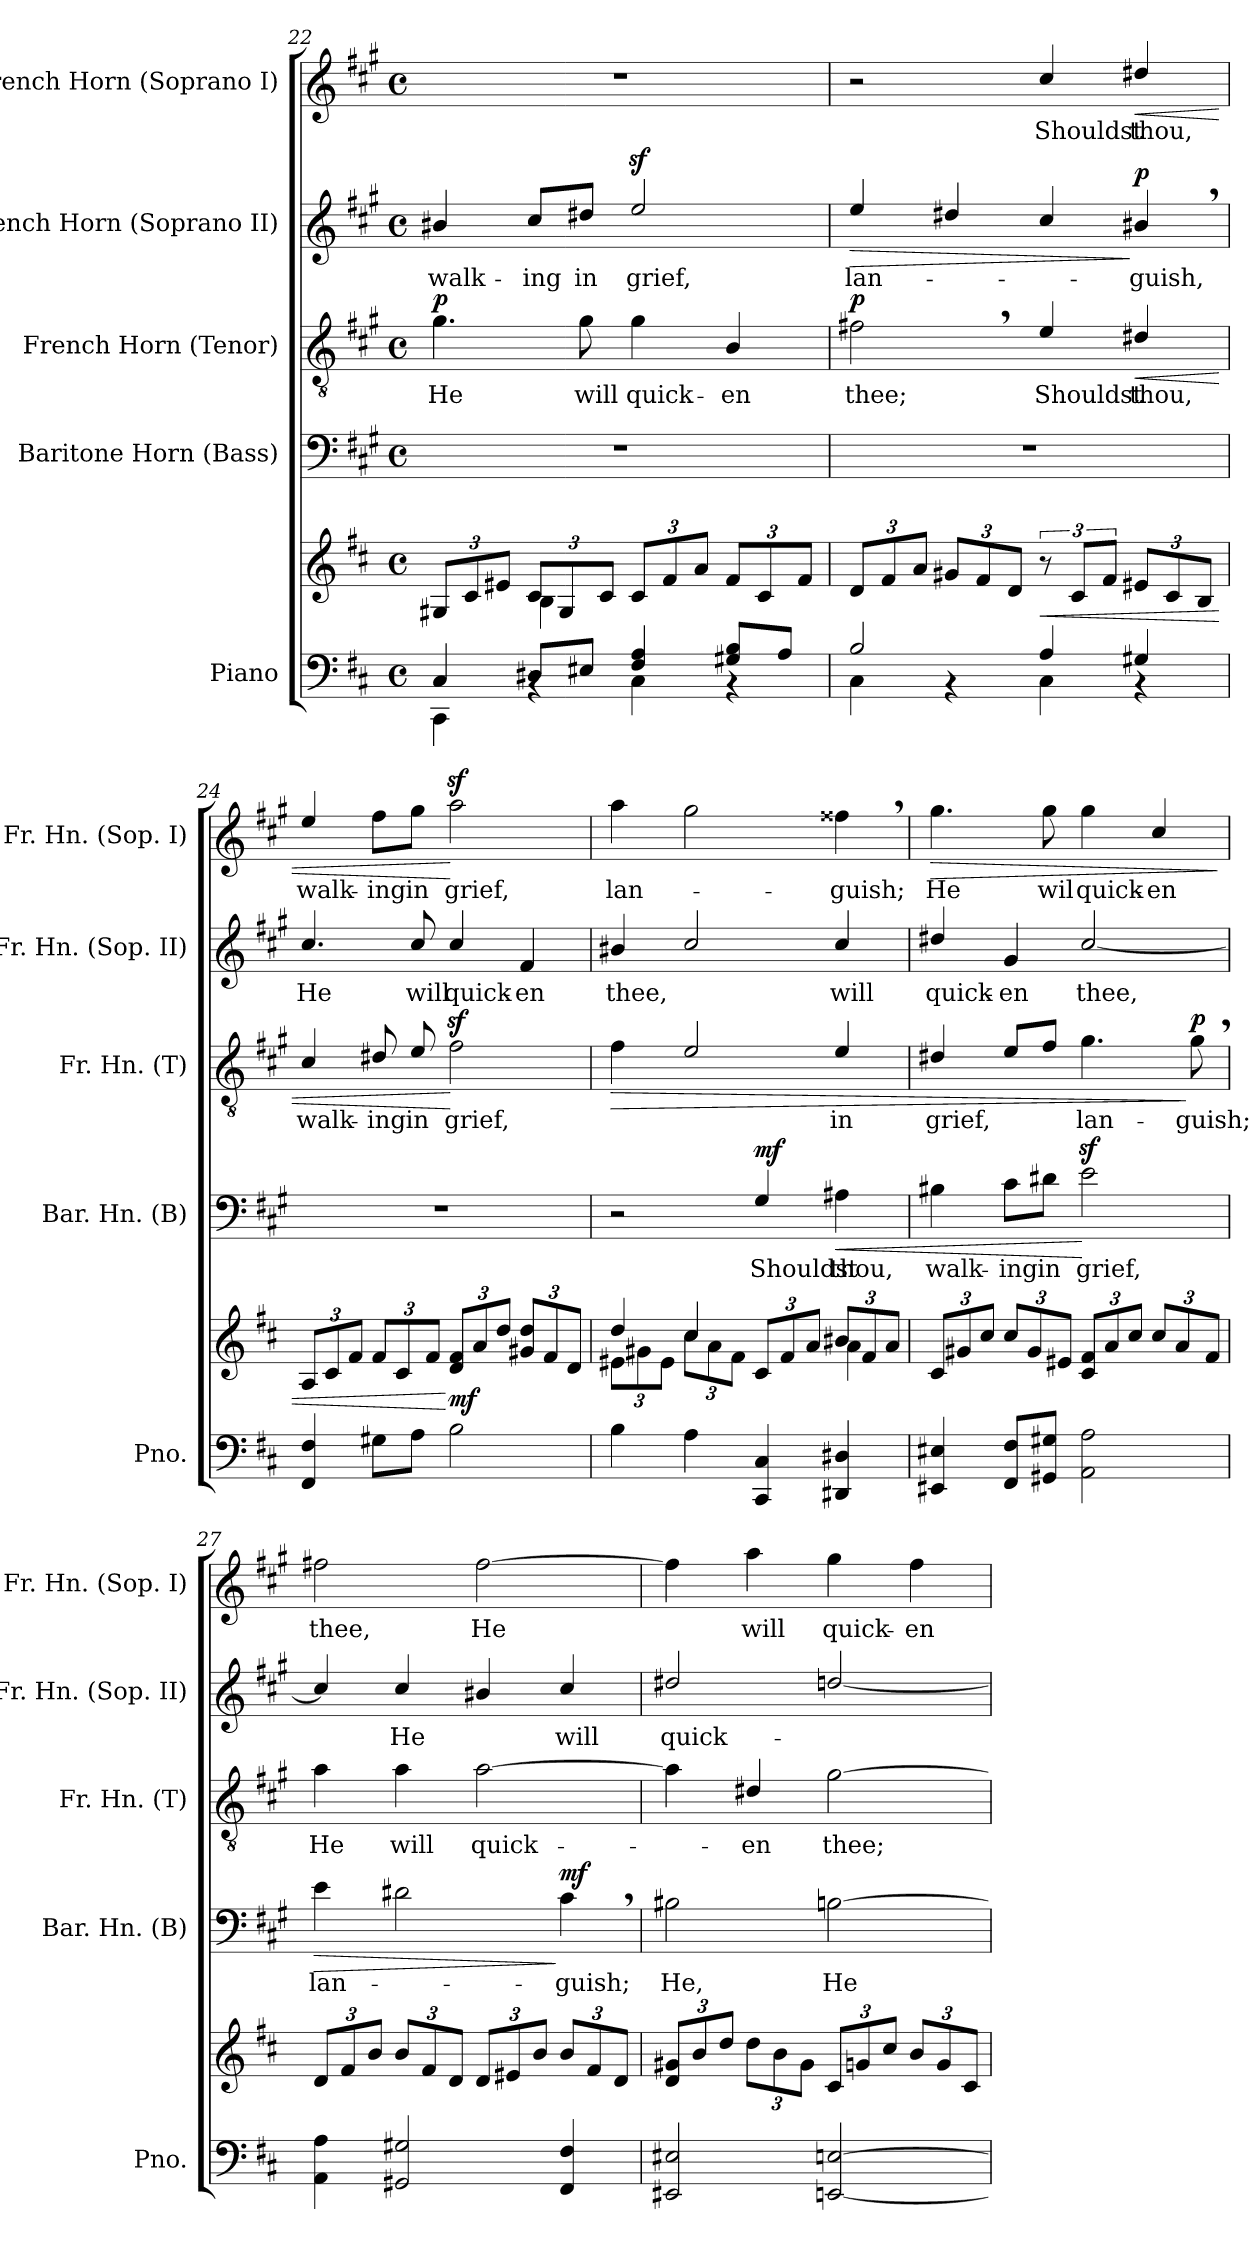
**kern	**kern	**dynam	**kern	**text	**dynam	**kern	**text	**dynam	**kern	**text	**dynam	**kern	**text	**dynam
*part5	*part5	*part5	*part4	*part4	*part4	*part3	*part3	*part3	*part2	*part2	*part2	*part1	*part1	*part1
*staff6	*staff5	*staff5/6	*staff4	*staff4	*staff4	*staff3	*staff3	*staff3	*staff2	*staff2	*staff2	*staff1	*staff1	*staff1
*I"Piano	*	*	*I"Baritone Horn (Bass)	*	*	*I"French Horn (Tenor)	*	*	*I"French Horn (Soprano II)	*	*	*I"French Horn (Soprano I)	*	*
*I'Pno.	*	*	*I'Bar. Hn. (B)	*	*	*I'Fr. Hn. (T)	*	*	*I'Fr. Hn. (Sop. II)	*	*	*I'Fr. Hn. (Sop. I)	*	*
*clefF4	*clefG2	*	*clefF4	*	*	*clefGv2	*	*	*clefG2	*	*	*clefG2	*	*
*	*	*	*ITrd4c7	*	*	*ITrd4c7	*	*	*ITrd4c7	*	*	*ITrd4c7	*	*
*k[f#c#]	*k[f#c#]	*	*k[f#c#]	*	*	*k[f#c#]	*	*	*k[f#c#]	*	*	*k[f#c#]	*	*
*M4/4	*M4/4	*	*M4/4	*	*	*M4/4	*	*	*M4/4	*	*	*M4/4	*	*
*met(c)	*met(c)	*	*met(c)	*	*	*met(c)	*	*	*met(c)	*	*	*met(c)	*	*
=22	=22	=22	=22	=22	=22	=22	=22	=22	=22	=22	=22	=22	=22	=22
*^	*	*	*	*	*	*	*	*	*	*	*	*	*	*
*	*	*Xbrackettup	*	*	*	*	*	*	*	*	*	*	*	*	*
*	*	*^	*	*	*	*	*	*	*	*	*	*	*	*	*
!	!	!	!	!	!	!	!	!	!LO:LY:b	!LO:DY:a	!	!LO:LY:b	!	!	!	!
4C#/	4CC#\	12G#X/L	4rFyy	.	1r	.	.	4.c#\	He	p	4e#X/	walk-	.	1r	.	.
.	.	12c#/	.	.	.	.	.	.	.	.	.	.	.	.	.	.
.	.	12e#X/J	.	.	.	.	.	.	.	.	.	.	.	.	.	.
!	!	!	!	!	!	!	!	!	!	!	!	!LO:LY:b	!	!	!	!
8D#X/L	4rBB	12c#/L	4B\	.	.	.	.	.	.	.	8f#/L	-ing	.	.	.	.
.	.	12G#/	.	.	.	.	.	.	.	.	.	.	.	.	.	.
!	!	!	!	!	!	!	!	!	!LO:LY:b	!	!	!LO:LY:b	!	!	!	!
8E#X/J	.	.	.	.	.	.	.	8c#\	will	.	8g#X/J	in	.	.	.	.
.	.	12c#/J	.	.	.	.	.	.	.	.	.	.	.	.	.	.
!	!	!	!	!	!	!	!	!	!LO:LY:b	!	!	!LO:LY:b	!	!	!	!
4F#/ 4A/	4C#\	12c#/L	2ryy	.	.	.	.	4c#\	quick-	.	2az>/	grief,	.	.	.	.
.	.	12f#/	.	.	.	.	.	.	.	.	.	.	.	.	.	.
.	.	12a/J	.	.	.	.	.	.	.	.	.	.	.	.	.	.
!	!	!	!	!	!	!	!	!	!LO:LY:b	!	!	!	!	!	!	!
8G#X/ 8B/L	4r	12f#/L	.	.	.	.	.	4E/	-en	.	.	.	.	.	.	.
.	.	12c#/	.	.	.	.	.	.	.	.	.	.	.	.	.	.
8A/J	.	.	.	.	.	.	.	.	.	.	.	.	.	.	.	.
.	.	12f#/J	.	.	.	.	.	.	.	.	.	.	.	.	.	.
*	*	*v	*v	*	*	*	*	*	*	*	*	*	*	*	*	*
=23	=23	=23	=23	=23	=23	=23	=23	=23	=23	=23	=23	=23	=23	=23	=23
!	!	!	!	!	!	!	!	!LO:LY:b	!LO:DY:a	!	!LO:LY:b	!LO:HP:b	!	!	!
2B/	4C#\	12d/L	.	1r	.	.	2Bn,\	thee;	p	4a/	lan-	>	2r	.	.
.	.	12f#/	.	.	.	.	.	.	.	.	.	.	.	.	.
.	.	12a/J	.	.	.	.	.	.	.	.	.	.	.	.	.
.	4r	12g#X/L	.	.	.	.	.	.	.	4g#X/	.	.	.	.	.
.	.	12f#/	.	.	.	.	.	.	.	.	.	.	.	.	.
.	.	12d/J	.	.	.	.	.	.	.	.	.	.	.	.	.
*	*	*brackettup	*	*	*	*	*	*	*	*	*	*	*	*	*
!	!	!	!LO:HP:b	!	!	!	!	!LO:LY:b	!	!	!	!	!	!LO:LY:b	!
4A/	4C#\	12r	<	.	.	.	4A/	Shouldst	.	4f#/	.	.	4f#/	Shouldst	.
.	.	12c#/L	.	.	.	.	.	.	.	.	.	.	.	.	.
.	.	12f#/J	.	.	.	.	.	.	.	.	.	.	.	.	.
*	*	*Xbrackettup	*	*	*	*	*	*	*	*	*	*	*	*	*
!	!	!	!	!	!	!	!	!LO:LY:b	!LO:HP:b	!	!LO:LY:b	!LO:DY:n=1:a	!	!LO:LY:b	!LO:HP:b
4G#X/	4r	12e#X/L	.	.	.	.	4G#X/	thou,	<	4e#X,/	-guish,	] p	4g#X/	thou,	<
.	.	12c#/	.	.	.	.	.	.	.	.	.	.	.	.	.
.	.	12B/J	.	.	.	.	.	.	.	.	.	.	.	.	.
*v	*v	*	*	*	*	*	*	*	*	*	*	*	*	*	*
!!LO:PB:g=z
=24	=24	=24	=24	=24	=24	=24	=24	=24	=24	=24	=24	=24	=24	=24
!	!	!	!	!	!	!	!LO:LY:b	!	!	!LO:LY:b	!	!	!LO:LY:b	!
4FF#/ 4F#/	12A/L	.	1r	.	.	4F#/	walk-	.	4.f#/	He	.	4a/	walk-	.
.	12c#/	.	.	.	.	.	.	.	.	.	.	.	.	.
.	12f#/J	.	.	.	.	.	.	.	.	.	.	.	.	.
!	!	!	!	!	!	!	!LO:LY:b	!	!	!	!	!	!LO:LY:b	!
8G#X\L	12f#/L	.	.	.	.	8G#X/	-ing	.	.	.	.	8b\L	-ing	.
.	12c#/	.	.	.	.	.	.	.	.	.	.	.	.	.
!	!	!	!	!	!	!	!LO:LY:b	!	!	!LO:LY:b	!	!	!LO:LY:b	!
8A\J	.	.	.	.	.	8A/	in	.	8f#/	will	.	8cc#\J	in	.
.	12f#/J	.	.	.	.	.	.	.	.	.	.	.	.	.
!	!	!LO:DY:n=1:b	!	!	!	!	!LO:LY:b	!	!	!LO:LY:b	!	!	!LO:LY:b	!
2B\	12d/ 12f#/L	[ mf	.	.	.	2Bz>\	grief,	[	4f#/	quick-	.	2ddz>\	grief,	[
.	12a/	.	.	.	.	.	.	.	.	.	.	.	.	.
.	12dd/J	.	.	.	.	.	.	.	.	.	.	.	.	.
!	!	!	!	!	!	!	!	!	!	!LO:LY:b	!	!	!	!
.	12g#X/ 12dd/L	.	.	.	.	.	.	.	4B/	-en	.	.	.	.
.	12f#/	.	.	.	.	.	.	.	.	.	.	.	.	.
.	12d/J	.	.	.	.	.	.	.	.	.	.	.	.	.
=25	=25	=25	=25	=25	=25	=25	=25	=25	=25	=25	=25	=25	=25	=25
*	*^	*	*	*	*	*	*	*	*	*	*	*	*	*
!	!	!	!	!	!	!	!	!	!LO:HP:b	!	!LO:LY:b	!	!	!LO:LY:b	!
4B\	4dd/	12e#X\L	.	2r	.	.	4B\	.	>	4e#X/	thee,	.	4dd\	lan-	.
.	.	12g#X\	.	.	.	.	.	.	.	.	.	.	.	.	.
.	.	12e#\J	.	.	.	.	.	.	.	.	.	.	.	.	.
4A\	4cc#/	12cc#\L	.	.	.	.	2A/	.	.	2f#/	.	.	2cc#\	.	.
.	.	12a\	.	.	.	.	.	.	.	.	.	.	.	.	.
.	.	12f#\J	.	.	.	.	.	.	.	.	.	.	.	.	.
!	!	!	!	!	!LO:LY:b	!LO:DY:a	!	!	!	!	!	!	!	!	!
4CC#/ 4C#/	12c#/L	4rcyy	.	4C#/	Shouldst	mf	.	.	.	.	.	.	.	.	.
.	12f#/	.	.	.	.	.	.	.	.	.	.	.	.	.	.
.	12a/J	.	.	.	.	.	.	.	.	.	.	.	.	.	.
!	!	!	!	!	!LO:LY:b	!LO:HP:b	!	!LO:LY:b	!	!	!LO:LY:b	!	!	!LO:LY:b	!
4DD#X/ 4D#X/	12b#X/L	4a\	.	4D#X\	thou,	<	4A/	in	.	4f#/	will	.	4b#X,\	-guish;	.
.	12f#/	.	.	.	.	.	.	.	.	.	.	.	.	.	.
.	12a/J	.	.	.	.	.	.	.	.	.	.	.	.	.	.
*	*v	*v	*	*	*	*	*	*	*	*	*	*	*	*	*
=26	=26	=26	=26	=26	=26	=26	=26	=26	=26	=26	=26	=26	=26	=26
!	!	!	!	!LO:LY:b	!	!	!LO:LY:b	!	!	!LO:LY:b	!	!	!LO:LY:b	!LO:HP:b
4EE#X/ 4E#X/	12c#/L	.	4E#X\	walk-	.	4G#X/	grief,	.	4g#X/	quick-	.	4.cc#\	He	>
.	12g#X/	.	.	.	.	.	.	.	.	.	.	.	.	.
.	12cc#/J	.	.	.	.	.	.	.	.	.	.	.	.	.
!	!	!	!	!LO:LY:b	!	!	!	!	!	!LO:LY:b	!	!	!	!
8FF#/ 8F#/L	12cc#/L	.	8F#\L	-ing	.	8A/L	.	.	4c#/	-en	.	.	.	.
.	12g#/	.	.	.	.	.	.	.	.	.	.	.	.	.
!	!	!	!	!LO:LY:b	!	!	!	!	!	!	!	!	!LO:LY:b	!
8GG#X/ 8G#X/J	.	.	8G#X\J	in	.	8B/J	.	.	.	.	.	8cc#\	wil	.
.	12e#X/J	.	.	.	.	.	.	.	.	.	.	.	.	.
!	!	!	!	!LO:LY:b	!	!	!LO:LY:b	!	!	!LO:LY:b	!	!	!LO:LY:b	!
2AA\ 2A\	12c#/ 12f#/L	.	2Az>\	grief,	[	4.c#\	lan-	.	[2f#/	thee,	.	4cc#\	quick-	.
.	12a/	.	.	.	.	.	.	.	.	.	.	.	.	.
.	12cc#/J	.	.	.	.	.	.	.	.	.	.	.	.	.
!	!	!	!	!	!	!	!	!	!	!	!	!	!LO:LY:b	!
.	12cc#/L	.	.	.	.	.	.	.	.	.	.	4f#/	-en	.
.	12a/	.	.	.	.	.	.	.	.	.	.	.	.	.
!	!	!	!	!	!	!	!LO:LY:b	!LO:DY:n=1:a	!	!	!	!	!	!
.	.	.	.	.	.	8c#,\	-guish;	] p	.	.	.	.	.	.
.	12f#/J	.	.	.	.	.	.	.	.	.	.	.	.	.
.	.	.	.	.	.	.	.	.	.	.	.	.	.	]
=27	=27	=27	=27	=27	=27	=27	=27	=27	=27	=27	=27	=27	=27	=27
!	!	!	!	!LO:LY:b	!LO:HP:b	!	!LO:LY:b	!	!	!	!	!	!LO:LY:b	!
4AA\ 4A\	12d/L	.	4A\	lan-	>	4d\	He	.	4f#/]	.	.	2bn\	thee,	.
.	12f#/	.	.	.	.	.	.	.	.	.	.	.	.	.
.	12b/J	.	.	.	.	.	.	.	.	.	.	.	.	.
!	!	!	!	!	!	!	!LO:LY:b	!	!	!LO:LY:b	!	!	!	!
2GG#X/ 2G#X/	12b/L	.	2G#X\	.	.	4d\	will	.	4f#/	He	.	.	.	.
.	12f#/	.	.	.	.	.	.	.	.	.	.	.	.	.
.	12d/J	.	.	.	.	.	.	.	.	.	.	.	.	.
!	!	!	!	!	!	!	!LO:LY:b	!	!	!	!	!	!LO:LY:b	!
.	12d/L	.	.	.	.	[2d\	quick-	.	4e#X/	.	.	[2b\	He	.
.	12e#X/	.	.	.	.	.	.	.	.	.	.	.	.	.
.	12b/J	.	.	.	.	.	.	.	.	.	.	.	.	.
!	!	!	!	!LO:LY:b	!LO:DY:n=1:a	!	!	!	!	!LO:LY:b	!	!	!	!
4FF#/ 4F#/	12b/L	.	4F#,\	-guish;	] mf	.	.	.	4f#/	will	.	.	.	.
.	12f#/	.	.	.	.	.	.	.	.	.	.	.	.	.
.	12d/J	.	.	.	.	.	.	.	.	.	.	.	.	.
!!LO:LB:g=z
=28	=28	=28	=28	=28	=28	=28	=28	=28	=28	=28	=28	=28	=28	=28
!	!	!	!	!LO:LY:b	!	!	!	!	!	!LO:LY:b	!	!	!	!
2EE#X/ 2E#X/	12d/ 12g#X/L	.	2E#X\	He,	.	4d\]	.	.	2g#X/	quick-	.	4b\]	.	.
.	12b/	.	.	.	.	.	.	.	.	.	.	.	.	.
.	12dd/J	.	.	.	.	.	.	.	.	.	.	.	.	.
!	!	!	!	!	!	!	!LO:LY:b	!	!	!	!	!	!LO:LY:b	!
.	12dd\L	.	.	.	.	4G#X/	-en	.	.	.	.	4dd\	will	.
.	12b\	.	.	.	.	.	.	.	.	.	.	.	.	.
.	12g#\J	.	.	.	.	.	.	.	.	.	.	.	.	.
!	!	!	!	!LO:LY:b	!	!	!LO:LY:b	!	!	!	!	!	!LO:LY:b	!
[2EEn/ [2En/	12c#/L	.	[2En\	He	.	[2c#\	thee;	.	[2gn/	.	.	4cc#\	quick-	.
.	12gn/	.	.	.	.	.	.	.	.	.	.	.	.	.
.	12cc#/J	.	.	.	.	.	.	.	.	.	.	.	.	.
!	!	!	!	!	!	!	!	!	!	!	!	!	!LO:LY:b	!
.	12b/L	.	.	.	.	.	.	.	.	.	.	4b\	-en	.
.	12g/	.	.	.	.	.	.	.	.	.	.	.	.	.
.	12c#/J	.	.	.	.	.	.	.	.	.	.	.	.	.
=	=	=	=	=	=	=	=	=	=	=	=	=	=	=
*-	*-	*-	*-	*-	*-	*-	*-	*-	*-	*-	*-	*-	*-	*-
